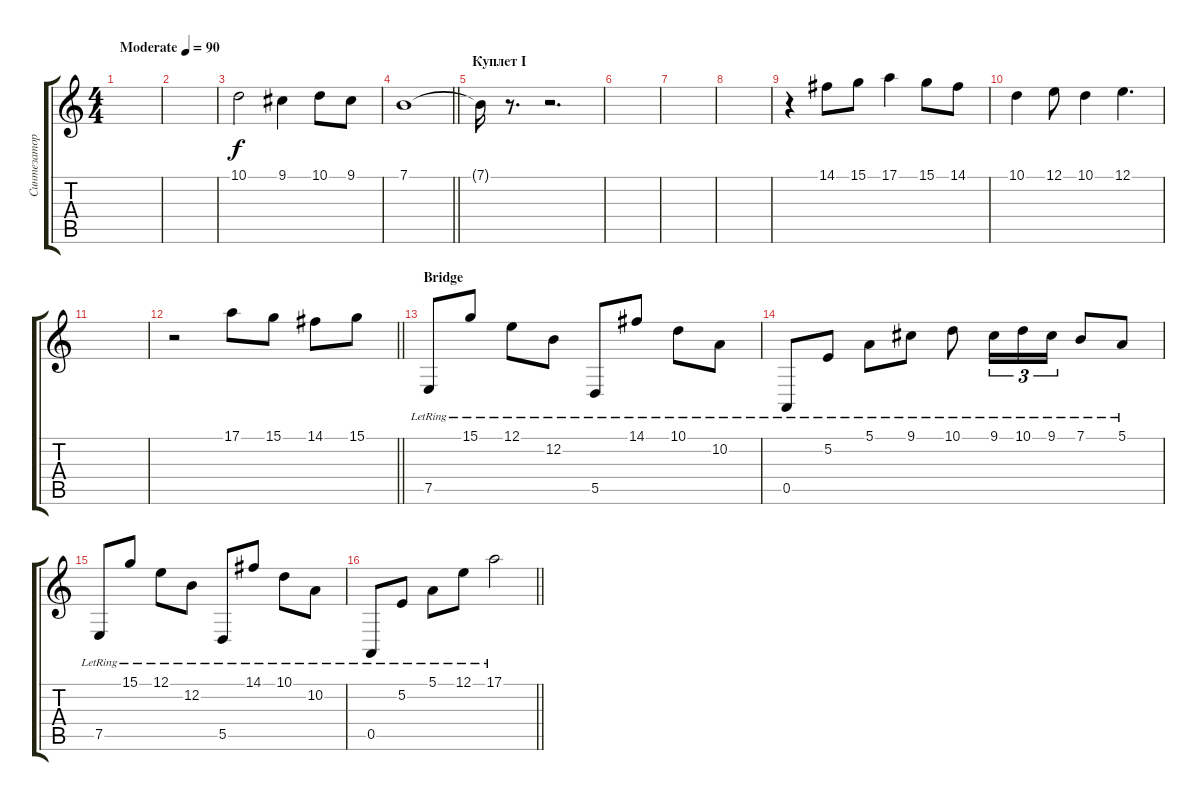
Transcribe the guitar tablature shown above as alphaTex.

\track ("Синтезатор" "Синтезатор") {instrument stringensemble1}
\staff {score tabs}
\tuning (E4 B3 G3 D3 A2 E2) {hide}
\ts (4 4)
\tempo (90 "Moderate")
\clef g2
\ks c
|
|
10.1.2 9.1.4 10.1.8 9.1.8 |
\barLineRight lightlight
7.1.1 |
\section ("" "Куплет I")
7.1{t}.16 r.8{d} r.2{d} |
|
|
|
r.4 14.1.8 15.1.8 17.1.4 15.1.8 14.1.8 |
10.1.4 12.1.8 10.1.4 12.1.4{d} |
|
\barLineRight lightlight
r.2 17.1.8 15.1.8 14.1.8 15.1.8 |
\section ("" "Bridge")
7.5{lr}.8{instrument acousticgrandpiano} 15.1{lr}.8 12.1{lr}.8 12.2{lr}.8 5.5{lr}.8 14.1{lr}.8 10.1{lr}.8 10.2{lr}.8 |
0.5{lr}.8 5.2{lr}.8 5.1{lr}.8 9.1{lr}.8 10.1{lr}.8 9.1{lr}.16{tu (3 2)} 10.1{lr}.16{tu (3 2)} 9.1{lr}.16{tu (3 2)} 7.1{lr}.8 5.1{lr}.8 |
7.5{lr}.8 15.1{lr}.8 12.1{lr}.8 12.2{lr}.8 5.5{lr}.8 14.1{lr}.8 10.1{lr}.8 10.2{lr}.8 |
\barLineRight lightlight
0.5{lr}.8 5.2{lr}.8 5.1{lr}.8 12.1{lr}.8 17.1{lr}.2
